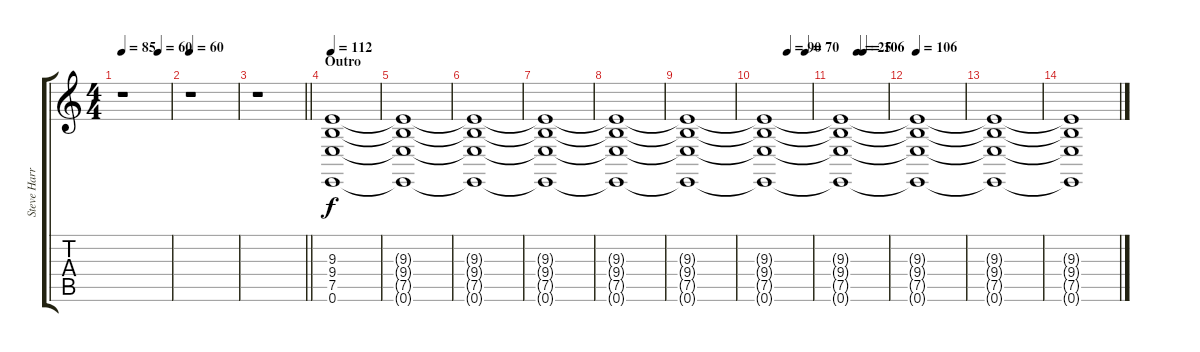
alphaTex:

\track ("Steve Harris (Teclado)" "Steve Harr") {instrument stringensemble1}
\staff {score tabs}
\tuning (E4 B3 G3 D3 A2 E2) {hide}
\ts (4 4)
\tempo 85
\tempo (60 0.75)
\clef g2
\ks c
r.1{dy f} |
\tempo 60
r.1 |
\barLineRight lightlight
r.1 |
\section ("" "Outro")
\tempo 112
(9.3 9.4 7.5 0.6).1{volume 10 instrument synthstrings1} |
(9.3{t} 9.4{t} 7.5{t} 0.6{t}).1 |
(9.3{t} 9.4{t} 7.5{t} 0.6{t}).1 |
(9.3{t} 9.4{t} 7.5{t} 0.6{t}).1 |
(9.3{t} 9.4{t} 7.5{t} 0.6{t}).1 |
(9.3{t} 9.4{t} 7.5{t} 0.6{t}).1 |
\tempo (90 0.5)
\tempo (70 0.875)
(9.3{t} 9.4{t} 7.5{t} 0.6{t}).1 |
\tempo (25 0.375)
\tempo (106 0.5)
(9.3{t} 9.4{t} 7.5{t} 0.6{t}).1 |
\tempo 106
(9.3{t} 9.4{t} 7.5{t} 0.6{t}).1{volume 0} |
(9.3{t} 9.4{t} 7.5{t} 0.6{t}).1 |
(9.3{t} 9.4{t} 7.5{t} 0.6{t}).1
